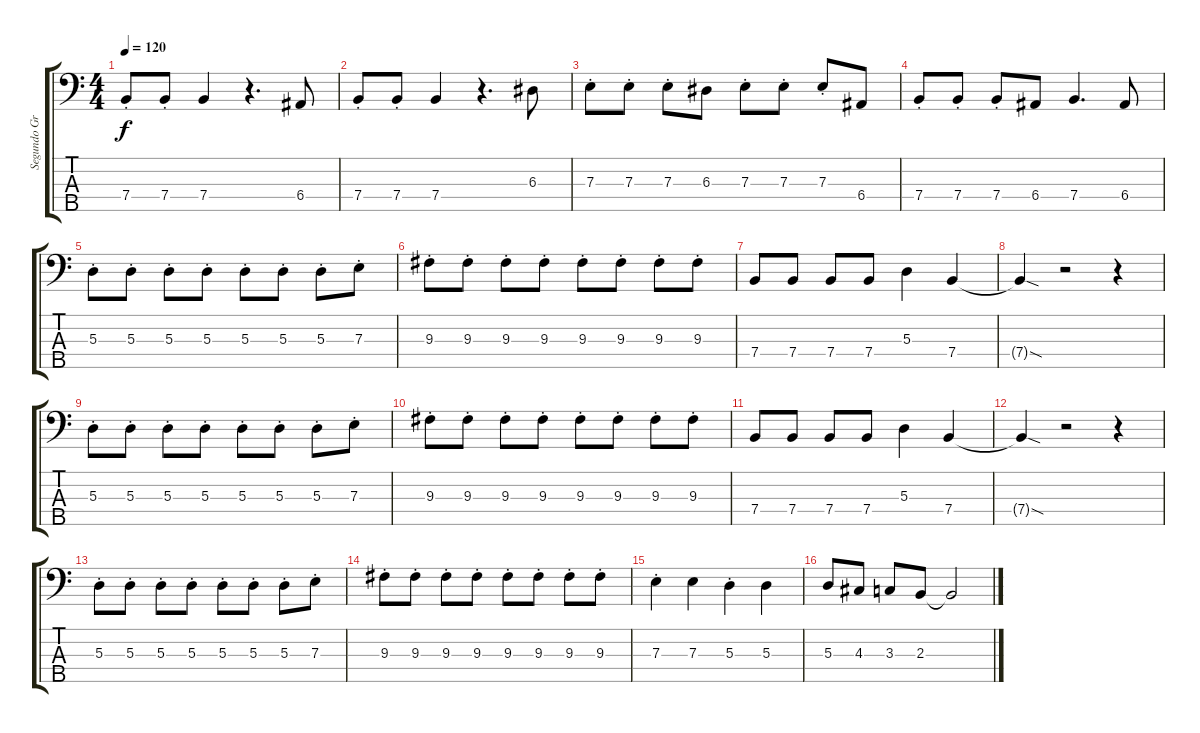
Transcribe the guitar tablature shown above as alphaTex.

\track ("Segundo Grandío - Bajo" "Segundo Gr") {instrument electricbassfinger}
\staff {score tabs}
\tuning (G2 D2 A1 E1 B0) {hide}
\ts (4 4)
\tempo 120
\clef f4
\ks c
7.4{st}.8{dy f} 7.4{st}.8 7.4.4 r.4{d} 6.4.8 |
7.4{st}.8 7.4{st}.8 7.4.4 r.4{d} 6.3.8 |
7.3{st}.8 7.3{st}.8 7.3{st}.8 6.3.8 7.3{st}.8 7.3{st}.8 7.3{st}.8 6.4.8 |
7.4{st}.8 7.4{st}.8 7.4{st}.8 6.4.8 7.4.4{d} 6.4.8 |
5.3{st}.8 5.3{st}.8 5.3{st}.8 5.3{st}.8 5.3{st}.8 5.3{st}.8 5.3{st}.8 7.3{st}.8 |
9.3{st}.8 9.3{st}.8 9.3{st}.8 9.3{st}.8 9.3{st}.8 9.3{st}.8 9.3{st}.8 9.3{st}.8 |
7.4.8 7.4.8 7.4.8 7.4.8 5.3.4 7.4.4 |
7.4{sod t}.4 r.2 r.4 |
5.3{st}.8 5.3{st}.8 5.3{st}.8 5.3{st}.8 5.3{st}.8 5.3{st}.8 5.3{st}.8 7.3{st}.8 |
9.3{st}.8 9.3{st}.8 9.3{st}.8 9.3{st}.8 9.3{st}.8 9.3{st}.8 9.3{st}.8 9.3{st}.8 |
7.4.8 7.4.8 7.4.8 7.4.8 5.3.4 7.4.4 |
7.4{sod t}.4 r.2 r.4 |
5.3{st}.8 5.3{st}.8 5.3{st}.8 5.3{st}.8 5.3{st}.8 5.3{st}.8 5.3{st}.8 7.3{st}.8 |
9.3{st}.8 9.3{st}.8 9.3{st}.8 9.3{st}.8 9.3{st}.8 9.3{st}.8 9.3{st}.8 9.3{st}.8 |
7.3{st}.4 7.3.4 5.3{st}.4 5.3.4 |
5.3.8 4.3.8 3.3.8 2.3.8 2.3{t}.2
